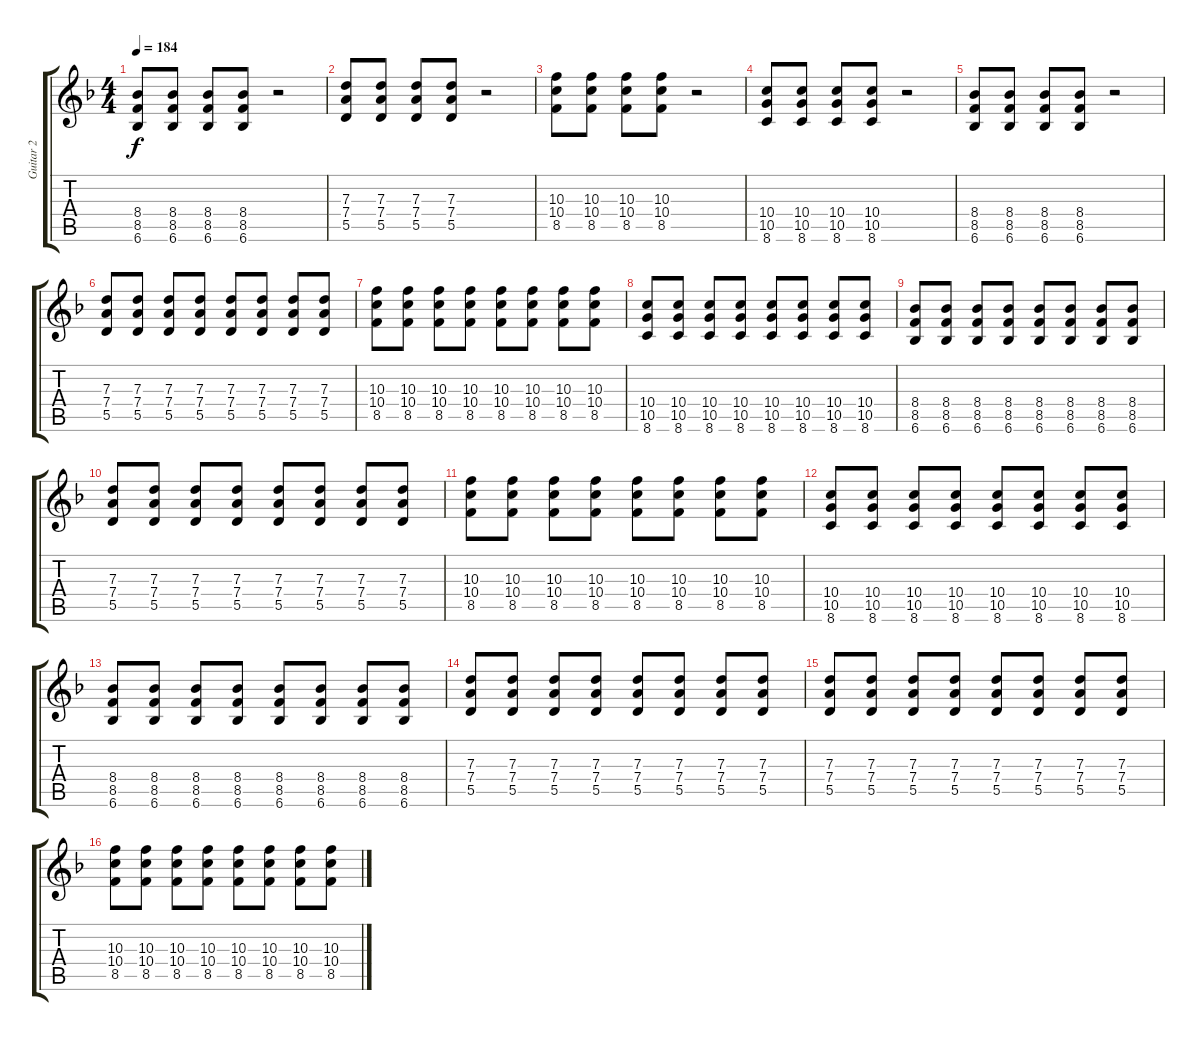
\track ("Guitar 2" "Guitar 2") {instrument overdrivenguitar}
\staff {score tabs}
\tuning (E4 B3 G3 D3 A2 E2) {hide}
\ts (4 4)
\tempo 184
\clef g2
\ks f
(8.4 8.5 6.6).8{dy f} (8.4 8.5 6.6).8 (8.4 8.5 6.6).8 (8.4 8.5 6.6).8 r.2 |
(7.3 7.4 5.5).8 (7.3 7.4 5.5).8 (7.3 7.4 5.5).8 (7.3 7.4 5.5).8 r.2 |
(10.3 10.4 8.5).8 (10.3 10.4 8.5).8 (10.3 10.4 8.5).8 (10.3 10.4 8.5).8 r.2 |
(10.4 10.5 8.6).8 (10.4 10.5 8.6).8 (10.4 10.5 8.6).8 (10.4 10.5 8.6).8 r.2 |
(8.4 8.5 6.6).8 (8.4 8.5 6.6).8 (8.4 8.5 6.6).8 (8.4 8.5 6.6).8 r.2 |
(7.3 7.4 5.5).8 (7.3 7.4 5.5).8 (7.3 7.4 5.5).8 (7.3 7.4 5.5).8 (7.3 7.4 5.5).8 (7.3 7.4 5.5).8 (7.3 7.4 5.5).8 (7.3 7.4 5.5).8 |
(10.3 10.4 8.5).8 (10.3 10.4 8.5).8 (10.3 10.4 8.5).8 (10.3 10.4 8.5).8 (10.3 10.4 8.5).8 (10.3 10.4 8.5).8 (10.3 10.4 8.5).8 (10.3 10.4 8.5).8 |
(10.4 10.5 8.6).8 (10.4 10.5 8.6).8 (10.4 10.5 8.6).8 (10.4 10.5 8.6).8 (10.4 10.5 8.6).8 (10.4 10.5 8.6).8 (10.4 10.5 8.6).8 (10.4 10.5 8.6).8 |
(8.4 8.5 6.6).8 (8.4 8.5 6.6).8 (8.4 8.5 6.6).8 (8.4 8.5 6.6).8 (8.4 8.5 6.6).8 (8.4 8.5 6.6).8 (8.4 8.5 6.6).8 (8.4 8.5 6.6).8 |
(7.3 7.4 5.5).8 (7.3 7.4 5.5).8 (7.3 7.4 5.5).8 (7.3 7.4 5.5).8 (7.3 7.4 5.5).8 (7.3 7.4 5.5).8 (7.3 7.4 5.5).8 (7.3 7.4 5.5).8 |
(10.3 10.4 8.5).8 (10.3 10.4 8.5).8 (10.3 10.4 8.5).8 (10.3 10.4 8.5).8 (10.3 10.4 8.5).8 (10.3 10.4 8.5).8 (10.3 10.4 8.5).8 (10.3 10.4 8.5).8 |
(10.4 10.5 8.6).8 (10.4 10.5 8.6).8 (10.4 10.5 8.6).8 (10.4 10.5 8.6).8 (10.4 10.5 8.6).8 (10.4 10.5 8.6).8 (10.4 10.5 8.6).8 (10.4 10.5 8.6).8 |
(8.4 8.5 6.6).8 (8.4 8.5 6.6).8 (8.4 8.5 6.6).8 (8.4 8.5 6.6).8 (8.4 8.5 6.6).8 (8.4 8.5 6.6).8 (8.4 8.5 6.6).8 (8.4 8.5 6.6).8 |
(7.3 7.4 5.5).8 (7.3 7.4 5.5).8 (7.3 7.4 5.5).8 (7.3 7.4 5.5).8 (7.3 7.4 5.5).8 (7.3 7.4 5.5).8 (7.3 7.4 5.5).8 (7.3 7.4 5.5).8 |
(7.3 7.4 5.5).8 (7.3 7.4 5.5).8 (7.3 7.4 5.5).8 (7.3 7.4 5.5).8 (7.3 7.4 5.5).8 (7.3 7.4 5.5).8 (7.3 7.4 5.5).8 (7.3 7.4 5.5).8 |
(10.3 10.4 8.5).8 (10.3 10.4 8.5).8 (10.3 10.4 8.5).8 (10.3 10.4 8.5).8 (10.3 10.4 8.5).8 (10.3 10.4 8.5).8 (10.3 10.4 8.5).8 (10.3 10.4 8.5).8
